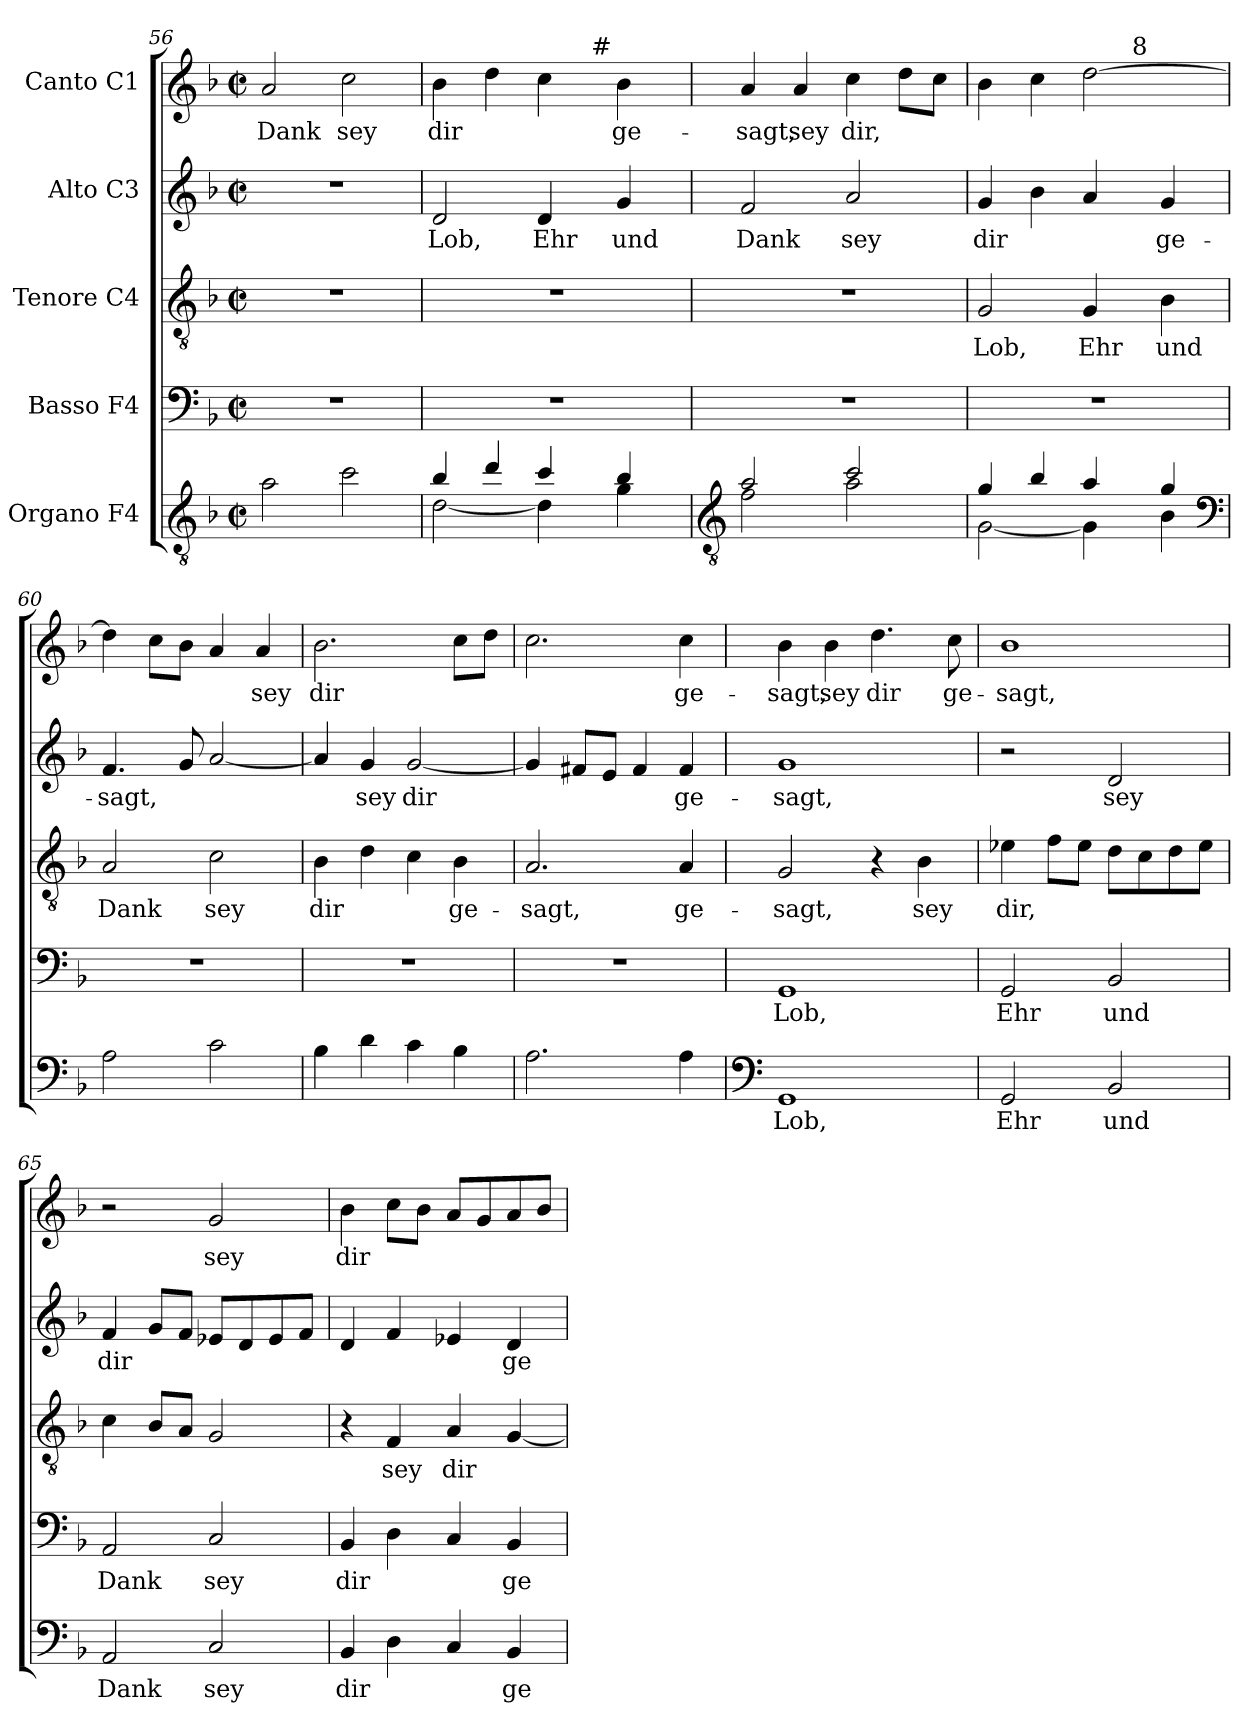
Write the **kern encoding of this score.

**kern	**text	**kern	**text	**kern	**text	**kern	**text	**kern	**text
*part5	*part5	*part4	*part4	*part3	*part3	*part2	*part2	*part1	*part1
*staff5	*staff5	*staff4	*staff4	*staff3	*staff3	*staff2	*staff2	*staff1	*staff1
*I"Organo  F4	*	*I"Basso  F4	*	*I"Tenore  C4	*	*I"Alto  C3	*	*I"Canto  C1	*
*clefGv2	*	*clefF4	*	*clefGv2	*	*clefG2	*	*clefG2	*
*k[b-]	*	*k[b-]	*	*k[b-]	*	*k[b-]	*	*k[b-]	*
*F:	*	*F:	*	*F:	*	*F:	*	*F:	*
*M2/2	*	*M2/2	*	*M2/2	*	*M2/2	*	*M2/2	*
*met(c|)	*	*met(c|)	*	*met(c|)	*	*met(c|)	*	*met(c|)	*
=56	=56	=56	=56	=56	=56	=56	=56	=56	=56
!	!	!	!	!	!	!	!	!	!LO:LY:b:cj
2a\	.	1r	.	1r	.	1r	.	2a>/	Dank
!	!	!	!	!	!	!	!	!	!LO:LY:b:cj
2cc\	.	.	.	.	.	.	.	2cc\	sey
=57	=57	=57	=57	=57	=57	=57	=57	=57	=57
*^	*	*	*	*	*	*	*	*	*
!	!	!	!	!	!	!	!	!LO:LY:b:cj	!	!LO:LY:b:cj
*	*	*	*	*	*	*	*	*	*^	*
4b-/	[<2d\	.	1r	.	1r	.	2d/	Lob,	4b-\	2ryy	dir
4dd/	.	.	.	.	.	.	.	.	4dd\	.	.
!	!	!	!	!	!	!	!	!LO:LY:b:cj	!	!	!
4cc/	4d\]	.	.	.	.	.	4d/	Ehr	4cc\	8ryy	.
.	.	.	.	.	.	.	.	.	.	32.ryy	.
!	!	!	!	!	!	!	!	!	!	!LO:TX:a:t=#	!
.	.	.	.	.	.	.	.	.	.	4ryy	.
!	!	!	!	!	!	!	!	!LO:LY:b:cj	!	!	!LO:LY:b:cj
4b-/	4g\	.	.	.	.	.	4g/	und	4b-\	.	ge-
.	.	.	.	.	.	.	.	.	.	16ryy	.
.	.	.	.	.	.	.	.	.	.	64ryy	.
*	*	*	*	*	*	*	*	*	*v	*v	*
!!LO:LB:g=z
=58	=58	=58	=58	=58	=58	=58	=58	=58	=58	=58
*clefGv2	*	*	*	*	*	*	*	*	*	*
*	*	*	*	*	*	*	*	*	*^	*
!	!	!	!	!	!	!	!	!LO:LY:b:cj	!	!	!LO:LY:b:cj
*	*	*	*	*	*	*	*	*	*v	*v	*
2a/	2f\	.	1r	.	1r	.	2f/	Dank	4a/	-sagt,
!	!	!	!	!	!	!	!	!	!	!LO:LY:b:cj
.	.	.	.	.	.	.	.	.	4a/	sey
!	!	!	!	!	!	!	!	!LO:LY:b:cj	!	!LO:LY:b:cj
2cc/	2a\	.	.	.	.	.	2a/	sey	4cc\	dir,
.	.	.	.	.	.	.	.	.	8dd\L	.
.	.	.	.	.	.	.	.	.	8cc\J	.
=59	=59	=59	=59	=59	=59	=59	=59	=59	=59	=59
!	!	!	!	!	!	!LO:LY:b:cj	!	!LO:LY:b:cj	!	!
*	*	*	*	*	*	*	*	*	*^	*
4g/	[<2G\	.	1r	.	2G/	Lob,	4g/	dir	4b-\	2ryy	.
4b-/	.	.	.	.	.	.	4b-\	.	4cc\	.	.
!	!	!	!	!	!	!LO:LY:b:cj	!	!	!	!	!
4a/	4G\]	.	.	.	4G/	Ehr	4a/	.	[>2dd>\	8ryy	.
.	.	.	.	.	.	.	.	.	.	32ryy	.
!	!	!	!	!	!	!	!	!	!	!LO:TX:a:t=8	!
.	.	.	.	.	.	.	.	.	.	4ryy	.
!	!	!	!	!	!	!LO:LY:b:cj	!	!LO:LY:b:cj	!	!	!
4g/	4B-\	.	.	.	4B-\	und	4g/	ge-	.	.	.
.	.	.	.	.	.	.	.	.	.	16.ryy	.
*v	*v	*	*	*	*	*	*	*	*	*	*
*clefF4	*	*	*	*	*	*	*	*	*	*
=60	=60	=60	=60	=60	=60	=60	=60	=60	=60	=60
*^	*	*	*	*	*	*	*	*	*	*
!	!	!	!	!	!	!	!	!	!LO:TX:a:t=#	!	!
!	!	!	!	!	!	!LO:LY:b:cj	!	!LO:LY:b:cj	!	!	!
*v	*v	*	*	*	*	*	*	*	*v	*v	*
2A<\	.	1r	.	2A/	Dank	4.f/	-sagt,	4dd\]	.
.	.	.	.	.	.	.	.	8cc\L	.
.	.	.	.	.	.	8g/	.	8b-\J	.
!	!	!	!	!	!LO:LY:b:cj	!	!	!	!
2c<\	.	.	.	2c\	sey	[<2a/	.	4a/	.
!	!	!	!	!	!	!	!	!	!LO:LY:b:cj
.	.	.	.	.	.	.	.	4a/	sey
=61	=61	=61	=61	=61	=61	=61	=61	=61	=61
!	!	!	!	!	!LO:LY:b:cj	!	!	!	!LO:LY:b:cj
4B-\	.	1r	.	4B-\	dir	4a/]	.	2.b-\	dir
!	!	!	!	!	!	!	!LO:LY:b:cj	!	!
4d\	.	.	.	4d\	.	4g/	sey	.	.
!	!	!	!	!	!	!	!LO:LY:b:cj	!	!
4c\	.	.	.	4c\	.	[<2g/	dir	.	.
!	!	!	!	!	!LO:LY:b:cj	!	!	!	!
4B-\	.	.	.	4B-\	ge-	.	.	8cc\L	.
.	.	.	.	.	.	.	.	8dd\J	.
=62	=62	=62	=62	=62	=62	=62	=62	=62	=62
!	!	!	!	!	!LO:LY:b:cj	!	!	!	!
2.A\	.	1r	.	2.A/	-sagt,	4g/]	.	2.cc\	.
.	.	.	.	.	.	8f#X/L	.	.	.
.	.	.	.	.	.	8e/J	.	.	.
.	.	.	.	.	.	4f#/	.	.	.
!	!	!	!	!	!LO:LY:b:cj	!	!LO:LY:b:cj	!	!LO:LY:b:cj
4A\	.	.	.	4A/	ge-	4f#/	ge-	4cc\	ge-
!!LO:LB:g=z
=63	=63	=63	=63	=63	=63	=63	=63	=63	=63
*clefF4	*	*	*	*	*	*	*	*	*
!	!LO:LY:a:cj	!	!LO:LY:b:cj	!	!LO:LY:b:cj	!	!LO:LY:b:cj	!	!LO:LY:b:cj
1GG	Lob,	1GG	Lob,	2G/	-sagt,	1g	-sagt,	4b-\	-sagt,
!	!	!	!	!	!	!	!	!	!LO:LY:b:cj
.	.	.	.	.	.	.	.	4b-\	sey
!	!	!	!	!	!	!	!	!	!LO:LY:b:cj
.	.	.	.	4r	.	.	.	4.dd\	dir
!	!	!	!	!	!LO:LY:b:cj	!	!	!	!
.	.	.	.	4B-\	sey	.	.	.	.
!	!	!	!	!	!	!	!	!	!LO:LY:b:cj
.	.	.	.	.	.	.	.	8cc\	ge-
=64	=64	=64	=64	=64	=64	=64	=64	=64	=64
!	!LO:LY:a:cj	!	!LO:LY:b:cj	!	!LO:LY:b:cj	!	!	!	!LO:LY:b:cj
2GG/	Ehr	2GG/	Ehr	4e-X\	dir,	2r	.	1b-	-sagt,
.	.	.	.	8f\L	.	.	.	.	.
.	.	.	.	8e-\J	.	.	.	.	.
!	!LO:LY:a:cj	!	!LO:LY:b:cj	!	!	!	!LO:LY:b:cj	!	!
2BB-/	und	2BB-/	und	8d\L	.	2d/	sey	.	.
.	.	.	.	8c\	.	.	.	.	.
.	.	.	.	8d\	.	.	.	.	.
.	.	.	.	8e-\J	.	.	.	.	.
=65	=65	=65	=65	=65	=65	=65	=65	=65	=65
!	!LO:LY:a:cj	!	!LO:LY:b:cj	!	!	!	!LO:LY:b:cj	!	!
2AA</	Dank	2AA/	Dank	4c\	.	4f/	dir	2r	.
.	.	.	.	8B-/L	.	8g/L	.	.	.
.	.	.	.	8A/J	.	8f/J	.	.	.
!	!LO:LY:a:cj	!	!LO:LY:b:cj	!	!	!	!	!	!LO:LY:b:cj
2C/	sey	2C/	sey	2G/	.	8e-X/L	.	2g/	sey
.	.	.	.	.	.	8d/	.	.	.
.	.	.	.	.	.	8e-/	.	.	.
.	.	.	.	.	.	8f/J	.	.	.
=66	=66	=66	=66	=66	=66	=66	=66	=66	=66
!	!LO:LY:a:cj	!	!LO:LY:b:cj	!	!	!	!	!	!LO:LY:b:cj
4BB-</	dir	4BB-/	dir	4r	.	4d/	.	4b-\	dir
!	!	!	!	!	!LO:LY:b:cj	!	!	!	!
4D<\	.	4D\	.	4F/	sey	4f/	.	8cc\L	.
.	.	.	.	.	.	.	.	8b->\J	.
!	!	!	!	!	!LO:LY:b:cj	!	!	!	!
4C</	.	4C/	.	4A/	dir	4e-X/	.	8a/L	.
.	.	.	.	.	.	.	.	8g/	.
!	!LO:LY:a:cj	!	!LO:LY:b:cj	!	!	!	!LO:LY:b:cj	!	!
4BB-</	ge-	4BB-/	ge-	[<4G/	.	4d/	ge-	8a/	.
.	.	.	.	.	.	.	.	8b-/J	.
=	=	=	=	=	=	=	=	=	=
*-	*-	*-	*-	*-	*-	*-	*-	*-	*-
